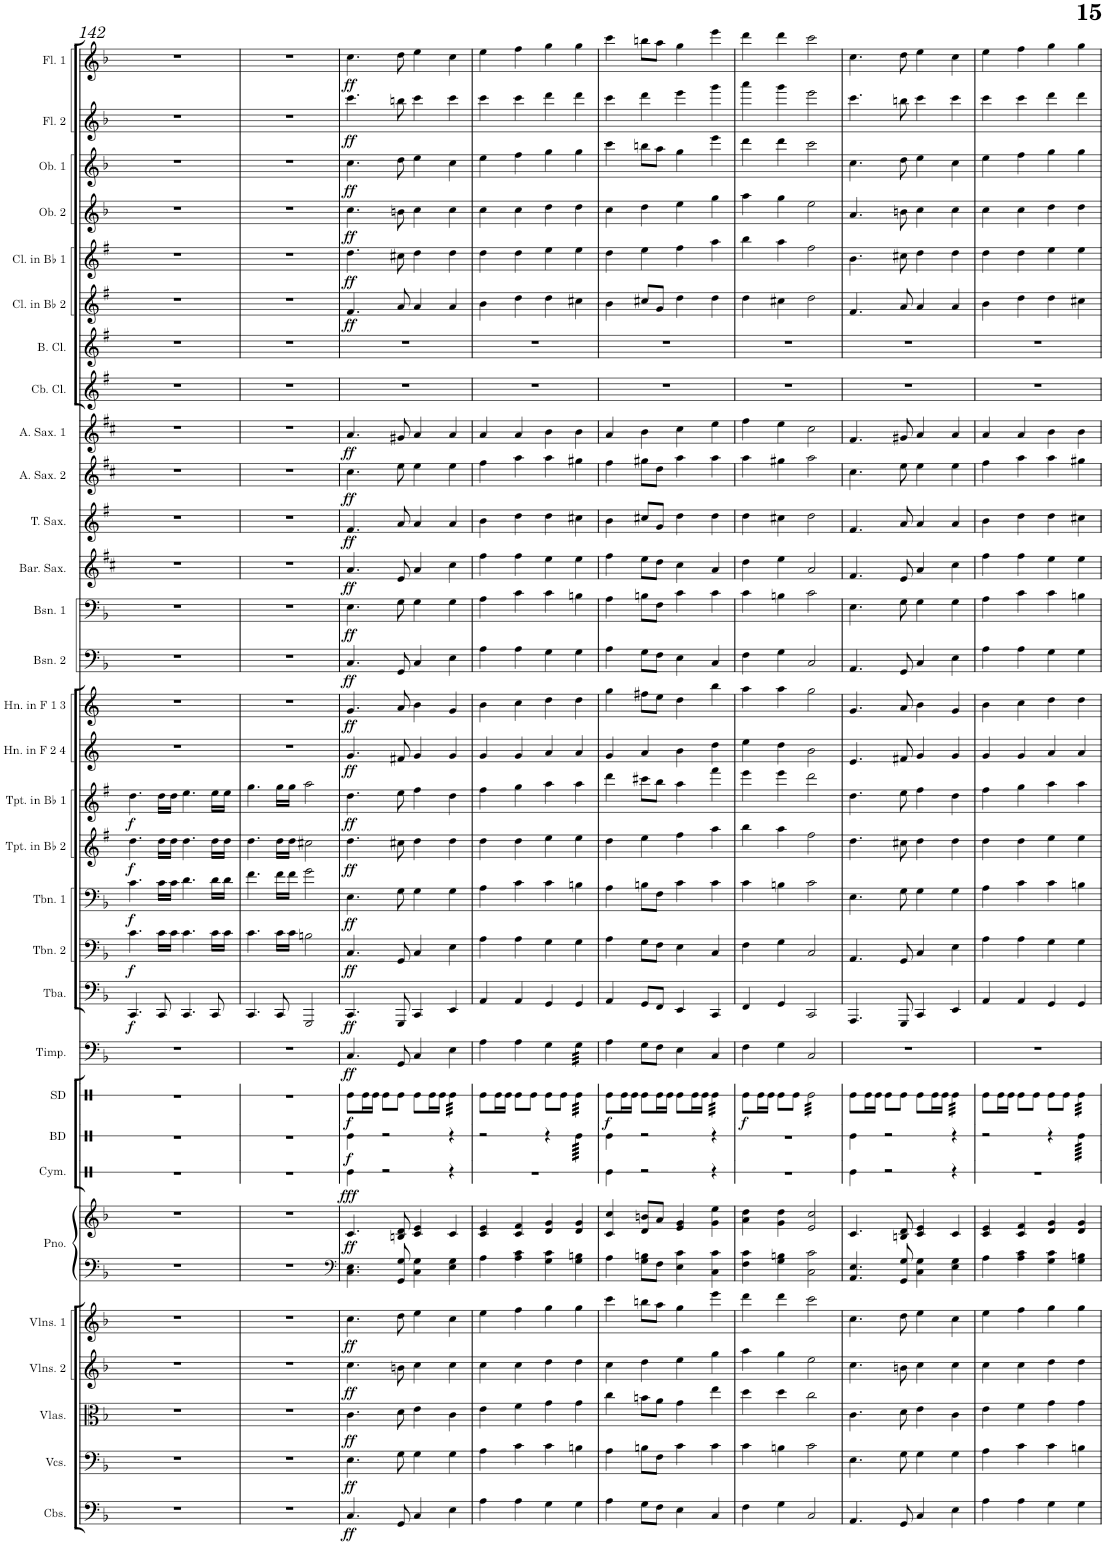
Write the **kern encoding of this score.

**kern	**dynam	**kern	**dynam	**kern	**dynam	**kern	**dynam	**kern	**dynam	**kern	**kern	**dynam	**kern	**dynam	**kern	**dynam	**kern	**dynam	**kern	**dynam	**kern	**dynam	**kern	**dynam	**kern	**dynam	**kern	**dynam	**kern	**dynam	**kern	**dynam	**kern	**dynam	**kern	**dynam	**kern	**dynam	**kern	**dynam	**kern	**dynam	**kern	**dynam	**kern	**dynam	**kern	**kern	**kern	**dynam	**kern	**dynam	**kern	**dynam	**kern	**dynam	**kern	**dynam	**kern	**dynam
*part31	*part31	*part30	*part30	*part29	*part29	*part28	*part28	*part27	*part27	*part26	*part26	*part26	*part25	*part25	*part24	*part24	*part23	*part23	*part22	*part22	*part21	*part21	*part20	*part20	*part19	*part19	*part18	*part18	*part17	*part17	*part16	*part16	*part15	*part15	*part14	*part14	*part13	*part13	*part12	*part12	*part11	*part11	*part10	*part10	*part9	*part9	*part8	*part7	*part6	*part6	*part5	*part5	*part4	*part4	*part3	*part3	*part2	*part2	*part1	*part1
*staff32	*staff32	*staff31	*staff31	*staff30	*staff30	*staff29	*staff29	*staff28	*staff28	*staff27	*staff26	*staff26/27	*staff25	*staff25	*staff24	*staff24	*staff23	*staff23	*staff22	*staff22	*staff21	*staff21	*staff20	*staff20	*staff19	*staff19	*staff18	*staff18	*staff17	*staff17	*staff16	*staff16	*staff15	*staff15	*staff14	*staff14	*staff13	*staff13	*staff12	*staff12	*staff11	*staff11	*staff10	*staff10	*staff9	*staff9	*staff8	*staff7	*staff6	*staff6	*staff5	*staff5	*staff4	*staff4	*staff3	*staff3	*staff2	*staff2	*staff1	*staff1
*I"Contrabasses	*	*I"Violoncellos	*	*I"Violas	*	*I"Violins 2	*	*I"Violins 1	*	*I"Grand Piano	*	*	*I"Cymbals	*	*I"Bass Drum	*	*I"Snare Drum	*	*I"Timpani	*	*I"Tuba	*	*I"Trombone 2	*	*I"Trombone 1	*	*I"Trumpet in Bb 2	*	*I"Trumpet in Bb 1	*	*I"Horn in F 2 &amp; 4	*	*I"Horn in F 1 &amp; 3	*	*I"Bassoon 2	*	*I"Bassoon 1	*	*I"Baritone Saxophone	*	*I"Tenor Saxophone	*	*I"Alto Saxophone 2	*	*I"Alto Saxophone 1	*	*I"Contrabass Clarinet	*I"Bass Clarinet	*I"Clarinet in Bb 2	*	*I"Clarinet in Bb 1	*	*I"Oboe 2	*	*I"Oboe 1	*	*I"Flute 2	*	*I"Flute 1	*
*I'Cbs.	*	*I'Vcs.	*	*I'Vlas.	*	*I'Vlns. 2	*	*I'Vlns. 1	*	*I'Pno.	*	*	*I'Cym.	*	*I'BD	*	*I'SD	*	*I'Timp.	*	*I'Tba.	*	*I'Tbn. 2	*	*I'Tbn. 1	*	*I'Tpt. in Bb 2	*	*I'Tpt. in Bb 1	*	*I'Hn. in F 2 4	*	*I'Hn. in F 1 3	*	*I'Bsn. 2	*	*I'Bsn. 1	*	*I'Bar. Sax.	*	*I'T. Sax.	*	*I'A. Sax. 2	*	*I'A. Sax. 1	*	*I'Cb. Cl.	*I'B. Cl.	*I'Cl. in Bb 2	*	*I'Cl. in Bb 1	*	*I'Ob. 2	*	*I'Ob. 1	*	*I'Fl. 2	*	*I'Fl. 1	*
!!LO:PB:g=z
*clefF4	*	*clefF4	*	*clefC3	*	*clefG2	*	*clefG2	*	*clefF4	*clefG2	*	*clefX	*	*clefX	*	*clefX	*	*clefF4	*	*clefF4	*	*clefF4	*	*clefF4	*	*clefG2	*	*clefG2	*	*clefG2	*	*clefG2	*	*clefF4	*	*clefF4	*	*clefG2	*	*clefG2	*	*clefG2	*	*clefG2	*	*clefG2	*clefG2	*clefG2	*	*clefG2	*	*clefG2	*	*clefG2	*	*clefG2	*	*clefG2	*
*Trd7c12	*	*	*	*	*	*	*	*	*	*	*	*	*	*	*	*	*	*	*	*	*	*	*	*	*	*	*Trd1c2	*	*Trd1c2	*	*Trd4c7	*	*Trd4c7	*	*	*	*	*	*Trd12c21	*	*Trd8c14	*	*Trd5c9	*	*Trd5c9	*	*Trd15c26	*Trd8c14	*Trd1c2	*	*Trd1c2	*	*	*	*	*	*	*	*	*
*k[b-]	*	*k[b-]	*	*k[b-]	*	*k[b-]	*	*k[b-]	*	*k[b-]	*k[b-]	*	*k[]	*	*k[]	*	*k[]	*	*k[b-]	*	*k[b-]	*	*k[b-]	*	*k[b-]	*	*k[f#]	*	*k[f#]	*	*k[]	*	*k[]	*	*k[b-]	*	*k[b-]	*	*k[f#c#]	*	*k[f#]	*	*k[f#c#]	*	*k[f#c#]	*	*k[f#]	*k[f#]	*k[f#]	*	*k[f#]	*	*k[b-]	*	*k[b-]	*	*k[b-]	*	*k[b-]	*
*M4/4	*	*M4/4	*	*M4/4	*	*M4/4	*	*M4/4	*	*M4/4	*M4/4	*	*M4/4	*	*M4/4	*	*M4/4	*	*M4/4	*	*M4/4	*	*M4/4	*	*M4/4	*	*M4/4	*	*M4/4	*	*M4/4	*	*M4/4	*	*M4/4	*	*M4/4	*	*M4/4	*	*M4/4	*	*M4/4	*	*M4/4	*	*M4/4	*M4/4	*M4/4	*	*M4/4	*	*M4/4	*	*M4/4	*	*M4/4	*	*M4/4	*
=142	=142	=142	=142	=142	=142	=142	=142	=142	=142	=142	=142	=142	=142	=142	=142	=142	=142	=142	=142	=142	=142	=142	=142	=142	=142	=142	=142	=142	=142	=142	=142	=142	=142	=142	=142	=142	=142	=142	=142	=142	=142	=142	=142	=142	=142	=142	=142	=142	=142	=142	=142	=142	=142	=142	=142	=142	=142	=142	=142	=142
!	!	!	!	!	!	!	!	!	!	!	!	!	!	!	!	!	!	!	!	!	!	!LO:DY:b	!	!LO:DY:b	!	!LO:DY:b	!	!LO:DY:b	!	!LO:DY:b	!	!	!	!	!	!	!	!	!	!	!	!	!	!	!	!	!	!	!	!	!	!	!	!	!	!	!	!	!	!
1r	.	1r	.	1r	.	1r	.	1r	.	1r	1r	.	1r	.	1r	.	1r	.	1r	.	4.CC/	f	4.c\	f	4.c\	f	4.dd\	f	4.dd\	f	1r	.	1r	.	1r	.	1r	.	1r	.	1r	.	1r	.	1r	.	1r	1r	1r	.	1r	.	1r	.	1r	.	1r	.	1r	.
.	.	.	.	.	.	.	.	.	.	.	.	.	.	.	.	.	.	.	.	.	8CC/	.	16c\LL	.	16c\LL	.	16dd\LL	.	16dd\LL	.	.	.	.	.	.	.	.	.	.	.	.	.	.	.	.	.	.	.	.	.	.	.	.	.	.	.	.	.	.	.
.	.	.	.	.	.	.	.	.	.	.	.	.	.	.	.	.	.	.	.	.	.	.	16c\JJ	.	16c\JJ	.	16dd\JJ	.	16dd\JJ	.	.	.	.	.	.	.	.	.	.	.	.	.	.	.	.	.	.	.	.	.	.	.	.	.	.	.	.	.	.	.
.	.	.	.	.	.	.	.	.	.	.	.	.	.	.	.	.	.	.	.	.	4.CC/	.	4.c\	.	4.d\	.	4.dd\	.	4.ee\	.	.	.	.	.	.	.	.	.	.	.	.	.	.	.	.	.	.	.	.	.	.	.	.	.	.	.	.	.	.	.
.	.	.	.	.	.	.	.	.	.	.	.	.	.	.	.	.	.	.	.	.	8CC/	.	16c\LL	.	16d\LL	.	16dd\LL	.	16ee\LL	.	.	.	.	.	.	.	.	.	.	.	.	.	.	.	.	.	.	.	.	.	.	.	.	.	.	.	.	.	.	.
.	.	.	.	.	.	.	.	.	.	.	.	.	.	.	.	.	.	.	.	.	.	.	16c\JJ	.	16d\JJ	.	16dd\JJ	.	16ee\JJ	.	.	.	.	.	.	.	.	.	.	.	.	.	.	.	.	.	.	.	.	.	.	.	.	.	.	.	.	.	.	.
=143	=143	=143	=143	=143	=143	=143	=143	=143	=143	=143	=143	=143	=143	=143	=143	=143	=143	=143	=143	=143	=143	=143	=143	=143	=143	=143	=143	=143	=143	=143	=143	=143	=143	=143	=143	=143	=143	=143	=143	=143	=143	=143	=143	=143	=143	=143	=143	=143	=143	=143	=143	=143	=143	=143	=143	=143	=143	=143	=143	=143
1r	.	1r	.	1r	.	1r	.	1r	.	1r	1r	.	1r	.	1r	.	1r	.	1r	.	4.CC/	.	4.c\	.	4.f\	.	4.dd\	.	4.gg\	.	1r	.	1r	.	1r	.	1r	.	1r	.	1r	.	1r	.	1r	.	1r	1r	1r	.	1r	.	1r	.	1r	.	1r	.	1r	.
.	.	.	.	.	.	.	.	.	.	.	.	.	.	.	.	.	.	.	.	.	8CC/	.	16c\LL	.	16f\LL	.	16dd\LL	.	16gg\LL	.	.	.	.	.	.	.	.	.	.	.	.	.	.	.	.	.	.	.	.	.	.	.	.	.	.	.	.	.	.	.
.	.	.	.	.	.	.	.	.	.	.	.	.	.	.	.	.	.	.	.	.	.	.	16c\JJ	.	16f\JJ	.	16dd\JJ	.	16gg\JJ	.	.	.	.	.	.	.	.	.	.	.	.	.	.	.	.	.	.	.	.	.	.	.	.	.	.	.	.	.	.	.
.	.	.	.	.	.	.	.	.	.	.	.	.	.	.	.	.	.	.	.	.	2GGG/	.	2Bn\	.	2g\	.	2cc#X\	.	2aa\	.	.	.	.	.	.	.	.	.	.	.	.	.	.	.	.	.	.	.	.	.	.	.	.	.	.	.	.	.	.	.
=144	=144	=144	=144	=144	=144	=144	=144	=144	=144	=144	=144	=144	=144	=144	=144	=144	=144	=144	=144	=144	=144	=144	=144	=144	=144	=144	=144	=144	=144	=144	=144	=144	=144	=144	=144	=144	=144	=144	=144	=144	=144	=144	=144	=144	=144	=144	=144	=144	=144	=144	=144	=144	=144	=144	=144	=144	=144	=144	=144	=144
*	*	*	*	*	*	*	*	*	*	*clefF4	*	*	*	*	*	*	*	*	*	*	*	*	*	*	*	*	*	*	*	*	*	*	*	*	*	*	*	*	*	*	*	*	*	*	*	*	*	*	*	*	*	*	*	*	*	*	*	*	*	*
!	!LO:DY:b	!	!LO:DY:b	!	!LO:DY:b	!	!LO:DY:b	!	!LO:DY:b	!	!	!LO:DY:b	!	!LO:DY:b	!	!LO:DY:b	!	!LO:DY:b	!	!LO:DY:b	!	!LO:DY:b	!	!LO:DY:b	!	!LO:DY:b	!	!LO:DY:b	!	!LO:DY:b	!	!LO:DY:b	!	!LO:DY:b	!	!LO:DY:b	!	!LO:DY:b	!	!LO:DY:b	!	!LO:DY:b	!	!LO:DY:b	!	!LO:DY:b	!	!	!	!LO:DY:b	!	!LO:DY:b	!	!LO:DY:b	!	!LO:DY:b	!	!LO:DY:b	!	!LO:DY:b
4.C/	ff	4.E\	ff	4.c\	ff	4.cc\	ff	4.cc\	ff	4.C\ 4.E\	4.c/	ff	4Re\	fff	4Re\	f	8Re\L	f	4.C/	ff	4.CC/	ff	4.C/	ff	4.E\	ff	4.dd\	ff	4.dd\	ff	4.g/	ff	4.g/	ff	4.C/	ff	4.E\	ff	4.a/	ff	4.f#/	ff	4.cc#\	ff	4.a/	ff	1r	1r	4.f#/	ff	4.dd\	ff	4.cc\	ff	4.cc\	ff	4.ccc\	ff	4.cc\	ff
.	.	.	.	.	.	.	.	.	.	.	.	.	.	.	.	.	16Re\L	.	.	.	.	.	.	.	.	.	.	.	.	.	.	.	.	.	.	.	.	.	.	.	.	.	.	.	.	.	.	.	.	.	.	.	.	.	.	.	.	.	.	.
.	.	.	.	.	.	.	.	.	.	.	.	.	.	.	.	.	16Re\JJ	.	.	.	.	.	.	.	.	.	.	.	.	.	.	.	.	.	.	.	.	.	.	.	.	.	.	.	.	.	.	.	.	.	.	.	.	.	.	.	.	.	.	.
.	.	.	.	.	.	.	.	.	.	.	.	.	2r	.	2r	.	8Re\L	.	.	.	.	.	.	.	.	.	.	.	.	.	.	.	.	.	.	.	.	.	.	.	.	.	.	.	.	.	.	.	.	.	.	.	.	.	.	.	.	.	.	.
8GG/	.	8G\	.	8d\	.	8bn\	.	8dd\	.	8GG/ 8G/	8Bn/ 8d/	.	.	.	.	.	8Re\J	.	8GG/	.	8GGG/	.	8GG/	.	8G\	.	8cc#X\	.	8ee\	.	8f#X/	.	8a/	.	8GG/	.	8G\	.	8e/	.	8a/	.	8ee\	.	8g#X/	.	.	.	8a/	.	8cc#X\	.	8bn\	.	8dd\	.	8bbn\	.	8dd\	.
4C/	.	4G\	.	4e\	.	4cc\	.	4ee\	.	4C\ 4G\	4c/ 4e/	.	.	.	.	.	8Re\L	.	4C/	.	4CC/	.	4C/	.	4G\	.	4dd\	.	4ff#\	.	4g/	.	4b\	.	4C/	.	4G\	.	4a/	.	4a/	.	4ee\	.	4a/	.	.	.	4a/	.	4dd\	.	4cc\	.	4ee\	.	4ccc\	.	4ee\	.
.	.	.	.	.	.	.	.	.	.	.	.	.	.	.	.	.	16Re\L	.	.	.	.	.	.	.	.	.	.	.	.	.	.	.	.	.	.	.	.	.	.	.	.	.	.	.	.	.	.	.	.	.	.	.	.	.	.	.	.	.	.	.
.	.	.	.	.	.	.	.	.	.	.	.	.	.	.	.	.	16Re\JJ	.	.	.	.	.	.	.	.	.	.	.	.	.	.	.	.	.	.	.	.	.	.	.	.	.	.	.	.	.	.	.	.	.	.	.	.	.	.	.	.	.	.	.
*	*	*	*	*	*	*	*	*	*	*	*	*	*	*	*	*	*tremolo	*	*	*	*	*	*	*	*	*	*	*	*	*	*	*	*	*	*	*	*	*	*	*	*	*	*	*	*	*	*	*	*	*	*	*	*	*	*	*	*	*	*	*
4E\	.	4G\	.	4c\	.	4cc\	.	4cc\	.	4E\ 4G\	4c/	.	4r	.	4r	.	32Re\LLL	.	4E\	.	4EE/	.	4E\	.	4G\	.	4dd\	.	4dd\	.	4g/	.	4g/	.	4E\	.	4G\	.	4cc#\	.	4a/	.	4ee\	.	4a/	.	.	.	4a/	.	4dd\	.	4cc\	.	4cc\	.	4ccc\	.	4cc\	.
.	.	.	.	.	.	.	.	.	.	.	.	.	.	.	.	.	32Re\	.	.	.	.	.	.	.	.	.	.	.	.	.	.	.	.	.	.	.	.	.	.	.	.	.	.	.	.	.	.	.	.	.	.	.	.	.	.	.	.	.	.	.
.	.	.	.	.	.	.	.	.	.	.	.	.	.	.	.	.	32Re\	.	.	.	.	.	.	.	.	.	.	.	.	.	.	.	.	.	.	.	.	.	.	.	.	.	.	.	.	.	.	.	.	.	.	.	.	.	.	.	.	.	.	.
.	.	.	.	.	.	.	.	.	.	.	.	.	.	.	.	.	32Re\	.	.	.	.	.	.	.	.	.	.	.	.	.	.	.	.	.	.	.	.	.	.	.	.	.	.	.	.	.	.	.	.	.	.	.	.	.	.	.	.	.	.	.
.	.	.	.	.	.	.	.	.	.	.	.	.	.	.	.	.	32Re\	.	.	.	.	.	.	.	.	.	.	.	.	.	.	.	.	.	.	.	.	.	.	.	.	.	.	.	.	.	.	.	.	.	.	.	.	.	.	.	.	.	.	.
.	.	.	.	.	.	.	.	.	.	.	.	.	.	.	.	.	32Re\	.	.	.	.	.	.	.	.	.	.	.	.	.	.	.	.	.	.	.	.	.	.	.	.	.	.	.	.	.	.	.	.	.	.	.	.	.	.	.	.	.	.	.
.	.	.	.	.	.	.	.	.	.	.	.	.	.	.	.	.	32Re\	.	.	.	.	.	.	.	.	.	.	.	.	.	.	.	.	.	.	.	.	.	.	.	.	.	.	.	.	.	.	.	.	.	.	.	.	.	.	.	.	.	.	.
.	.	.	.	.	.	.	.	.	.	.	.	.	.	.	.	.	32Re\JJJ	.	.	.	.	.	.	.	.	.	.	.	.	.	.	.	.	.	.	.	.	.	.	.	.	.	.	.	.	.	.	.	.	.	.	.	.	.	.	.	.	.	.	.
*	*	*	*	*	*	*	*	*	*	*	*	*	*	*	*	*	*Xtremolo	*	*	*	*	*	*	*	*	*	*	*	*	*	*	*	*	*	*	*	*	*	*	*	*	*	*	*	*	*	*	*	*	*	*	*	*	*	*	*	*	*	*	*
=145	=145	=145	=145	=145	=145	=145	=145	=145	=145	=145	=145	=145	=145	=145	=145	=145	=145	=145	=145	=145	=145	=145	=145	=145	=145	=145	=145	=145	=145	=145	=145	=145	=145	=145	=145	=145	=145	=145	=145	=145	=145	=145	=145	=145	=145	=145	=145	=145	=145	=145	=145	=145	=145	=145	=145	=145	=145	=145	=145	=145
4A\	.	4A\	.	4e\	.	4cc\	.	4ee\	.	4A\	4c/ 4e/	.	1r	.	2r	.	8Re\L	.	4A\	.	4AA/	.	4A\	.	4A\	.	4dd\	.	4ff#\	.	4g/	.	4b\	.	4A\	.	4A\	.	4ff#\	.	4b\	.	4ff#\	.	4a/	.	1r	1r	4b\	.	4dd\	.	4cc\	.	4ee\	.	4ccc\	.	4ee\	.
.	.	.	.	.	.	.	.	.	.	.	.	.	.	.	.	.	16Re\L	.	.	.	.	.	.	.	.	.	.	.	.	.	.	.	.	.	.	.	.	.	.	.	.	.	.	.	.	.	.	.	.	.	.	.	.	.	.	.	.	.	.	.
.	.	.	.	.	.	.	.	.	.	.	.	.	.	.	.	.	16Re\JJ	.	.	.	.	.	.	.	.	.	.	.	.	.	.	.	.	.	.	.	.	.	.	.	.	.	.	.	.	.	.	.	.	.	.	.	.	.	.	.	.	.	.	.
4A\	.	4c\	.	4f\	.	4cc\	.	4ff\	.	4A\ 4c\	4c/ 4f/	.	.	.	.	.	8Re\L	.	4A\	.	4AA/	.	4A\	.	4c\	.	4dd\	.	4gg\	.	4g/	.	4cc\	.	4A\	.	4c\	.	4ff#\	.	4dd\	.	4aa\	.	4a/	.	.	.	4dd\	.	4dd\	.	4cc\	.	4ff\	.	4ccc\	.	4ff\	.
.	.	.	.	.	.	.	.	.	.	.	.	.	.	.	.	.	8Re\J	.	.	.	.	.	.	.	.	.	.	.	.	.	.	.	.	.	.	.	.	.	.	.	.	.	.	.	.	.	.	.	.	.	.	.	.	.	.	.	.	.	.	.
4G\	.	4c\	.	4g\	.	4dd\	.	4gg\	.	4G\ 4c\	4d/ 4g/	.	.	.	4r	.	8Re\L	.	4G\	.	4GG/	.	4G\	.	4c\	.	4ee\	.	4aa\	.	4a/	.	4dd\	.	4G\	.	4c\	.	4ee\	.	4dd\	.	4aa\	.	4b\	.	.	.	4dd\	.	4ee\	.	4dd\	.	4gg\	.	4ddd\	.	4gg\	.
.	.	.	.	.	.	.	.	.	.	.	.	.	.	.	.	.	8Re\J	.	.	.	.	.	.	.	.	.	.	.	.	.	.	.	.	.	.	.	.	.	.	.	.	.	.	.	.	.	.	.	.	.	.	.	.	.	.	.	.	.	.	.
*	*	*	*	*	*	*	*	*	*	*	*	*	*	*	*tremolo	*	*	*	*	*	*	*	*	*	*	*	*	*	*	*	*	*	*	*	*	*	*	*	*	*	*	*	*	*	*	*	*	*	*	*	*	*	*	*	*	*	*	*	*	*
*	*	*	*	*	*	*	*	*	*	*	*	*	*	*	*	*	*tremolo	*	*	*	*	*	*	*	*	*	*	*	*	*	*	*	*	*	*	*	*	*	*	*	*	*	*	*	*	*	*	*	*	*	*	*	*	*	*	*	*	*	*	*
*	*	*	*	*	*	*	*	*	*	*	*	*	*	*	*	*	*	*	*tremolo	*	*	*	*	*	*	*	*	*	*	*	*	*	*	*	*	*	*	*	*	*	*	*	*	*	*	*	*	*	*	*	*	*	*	*	*	*	*	*	*	*
4G\	.	4Bn\	.	4g\	.	4dd\	.	4gg\	.	4G\ 4Bn\	4d/ 4g/	.	.	.	64Re\LLLL	.	32Re\LLL	.	32G\LLL	.	4GG/	.	4G\	.	4Bn\	.	4ee\	.	4aa\	.	4a/	.	4dd\	.	4G\	.	4Bn\	.	4ee\	.	4cc#X\	.	4gg#X\	.	4b\	.	.	.	4cc#X\	.	4ee\	.	4dd\	.	4gg\	.	4ddd\	.	4gg\	.
.	.	.	.	.	.	.	.	.	.	.	.	.	.	.	64Re\	.	.	.	.	.	.	.	.	.	.	.	.	.	.	.	.	.	.	.	.	.	.	.	.	.	.	.	.	.	.	.	.	.	.	.	.	.	.	.	.	.	.	.	.	.
.	.	.	.	.	.	.	.	.	.	.	.	.	.	.	64Re\	.	32Re\	.	32G\	.	.	.	.	.	.	.	.	.	.	.	.	.	.	.	.	.	.	.	.	.	.	.	.	.	.	.	.	.	.	.	.	.	.	.	.	.	.	.	.	.
.	.	.	.	.	.	.	.	.	.	.	.	.	.	.	64Re\	.	.	.	.	.	.	.	.	.	.	.	.	.	.	.	.	.	.	.	.	.	.	.	.	.	.	.	.	.	.	.	.	.	.	.	.	.	.	.	.	.	.	.	.	.
.	.	.	.	.	.	.	.	.	.	.	.	.	.	.	64Re\	.	32Re\	.	32G\	.	.	.	.	.	.	.	.	.	.	.	.	.	.	.	.	.	.	.	.	.	.	.	.	.	.	.	.	.	.	.	.	.	.	.	.	.	.	.	.	.
.	.	.	.	.	.	.	.	.	.	.	.	.	.	.	64Re\	.	.	.	.	.	.	.	.	.	.	.	.	.	.	.	.	.	.	.	.	.	.	.	.	.	.	.	.	.	.	.	.	.	.	.	.	.	.	.	.	.	.	.	.	.
.	.	.	.	.	.	.	.	.	.	.	.	.	.	.	64Re\	.	32Re\	.	32G\	.	.	.	.	.	.	.	.	.	.	.	.	.	.	.	.	.	.	.	.	.	.	.	.	.	.	.	.	.	.	.	.	.	.	.	.	.	.	.	.	.
.	.	.	.	.	.	.	.	.	.	.	.	.	.	.	64Re\	.	.	.	.	.	.	.	.	.	.	.	.	.	.	.	.	.	.	.	.	.	.	.	.	.	.	.	.	.	.	.	.	.	.	.	.	.	.	.	.	.	.	.	.	.
.	.	.	.	.	.	.	.	.	.	.	.	.	.	.	64Re\	.	32Re\	.	32G\	.	.	.	.	.	.	.	.	.	.	.	.	.	.	.	.	.	.	.	.	.	.	.	.	.	.	.	.	.	.	.	.	.	.	.	.	.	.	.	.	.
.	.	.	.	.	.	.	.	.	.	.	.	.	.	.	64Re\	.	.	.	.	.	.	.	.	.	.	.	.	.	.	.	.	.	.	.	.	.	.	.	.	.	.	.	.	.	.	.	.	.	.	.	.	.	.	.	.	.	.	.	.	.
.	.	.	.	.	.	.	.	.	.	.	.	.	.	.	64Re\	.	32Re\	.	32G\	.	.	.	.	.	.	.	.	.	.	.	.	.	.	.	.	.	.	.	.	.	.	.	.	.	.	.	.	.	.	.	.	.	.	.	.	.	.	.	.	.
.	.	.	.	.	.	.	.	.	.	.	.	.	.	.	64Re\	.	.	.	.	.	.	.	.	.	.	.	.	.	.	.	.	.	.	.	.	.	.	.	.	.	.	.	.	.	.	.	.	.	.	.	.	.	.	.	.	.	.	.	.	.
.	.	.	.	.	.	.	.	.	.	.	.	.	.	.	64Re\	.	32Re\	.	32G\	.	.	.	.	.	.	.	.	.	.	.	.	.	.	.	.	.	.	.	.	.	.	.	.	.	.	.	.	.	.	.	.	.	.	.	.	.	.	.	.	.
.	.	.	.	.	.	.	.	.	.	.	.	.	.	.	64Re\	.	.	.	.	.	.	.	.	.	.	.	.	.	.	.	.	.	.	.	.	.	.	.	.	.	.	.	.	.	.	.	.	.	.	.	.	.	.	.	.	.	.	.	.	.
.	.	.	.	.	.	.	.	.	.	.	.	.	.	.	64Re\	.	32Re\JJJ	.	32G\JJJ	.	.	.	.	.	.	.	.	.	.	.	.	.	.	.	.	.	.	.	.	.	.	.	.	.	.	.	.	.	.	.	.	.	.	.	.	.	.	.	.	.
*	*	*	*	*	*	*	*	*	*	*	*	*	*	*	*	*	*	*	*Xtremolo	*	*	*	*	*	*	*	*	*	*	*	*	*	*	*	*	*	*	*	*	*	*	*	*	*	*	*	*	*	*	*	*	*	*	*	*	*	*	*	*	*
*	*	*	*	*	*	*	*	*	*	*	*	*	*	*	*	*	*Xtremolo	*	*	*	*	*	*	*	*	*	*	*	*	*	*	*	*	*	*	*	*	*	*	*	*	*	*	*	*	*	*	*	*	*	*	*	*	*	*	*	*	*	*	*
.	.	.	.	.	.	.	.	.	.	.	.	.	.	.	64Re\JJJJ	.	.	.	.	.	.	.	.	.	.	.	.	.	.	.	.	.	.	.	.	.	.	.	.	.	.	.	.	.	.	.	.	.	.	.	.	.	.	.	.	.	.	.	.	.
*	*	*	*	*	*	*	*	*	*	*	*	*	*	*	*Xtremolo	*	*	*	*	*	*	*	*	*	*	*	*	*	*	*	*	*	*	*	*	*	*	*	*	*	*	*	*	*	*	*	*	*	*	*	*	*	*	*	*	*	*	*	*	*
=146	=146	=146	=146	=146	=146	=146	=146	=146	=146	=146	=146	=146	=146	=146	=146	=146	=146	=146	=146	=146	=146	=146	=146	=146	=146	=146	=146	=146	=146	=146	=146	=146	=146	=146	=146	=146	=146	=146	=146	=146	=146	=146	=146	=146	=146	=146	=146	=146	=146	=146	=146	=146	=146	=146	=146	=146	=146	=146	=146	=146
!	!	!	!	!	!	!	!	!	!	!	!	!	!	!	!	!	!	!LO:DY:b	!	!	!	!	!	!	!	!	!	!	!	!	!	!	!	!	!	!	!	!	!	!	!	!	!	!	!	!	!	!	!	!	!	!	!	!	!	!	!	!	!	!
4A\	.	4A\	.	4cc\	.	4cc\	.	4ccc\	.	4A\	4c/ 4cc/	.	4Re\	.	4Re\	.	8Re\L	f	4A\	.	4AA/	.	4A\	.	4A\	.	4dd\	.	4ddd\	.	4g/	.	4gg\	.	4A\	.	4A\	.	4ff#\	.	4b\	.	4ff#\	.	4a/	.	1r	1r	4b\	.	4dd\	.	4cc\	.	4ccc\	.	4ccc\	.	4ccc\	.
.	.	.	.	.	.	.	.	.	.	.	.	.	.	.	.	.	16Re\L	.	.	.	.	.	.	.	.	.	.	.	.	.	.	.	.	.	.	.	.	.	.	.	.	.	.	.	.	.	.	.	.	.	.	.	.	.	.	.	.	.	.	.
.	.	.	.	.	.	.	.	.	.	.	.	.	.	.	.	.	16Re\JJ	.	.	.	.	.	.	.	.	.	.	.	.	.	.	.	.	.	.	.	.	.	.	.	.	.	.	.	.	.	.	.	.	.	.	.	.	.	.	.	.	.	.	.
8G\L	.	8Bn\L	.	8bn\L	.	4dd\	.	8bbn\L	.	8G\ 8Bn\L	8d/ 8bn/L	.	2r	.	2r	.	8Re\L	.	8G\L	.	8GG/L	.	8G\L	.	8Bn\L	.	4ee\	.	8ccc#X\L	.	4a/	.	8ff#X\L	.	8G\L	.	8Bn\L	.	8ee\L	.	8cc#X/L	.	8gg#X\L	.	4b\	.	.	.	8cc#X/L	.	4ee\	.	4dd\	.	8bbn\L	.	4ddd\	.	8bbn\L	.
8F\J	.	8F\J	.	8a\J	.	.	.	8aa\J	.	8F\J	8a/J	.	.	.	.	.	16Re\L	.	8F\J	.	8FF/J	.	8F\J	.	8F\J	.	.	.	8bb\J	.	.	.	8ee\J	.	8F\J	.	8F\J	.	8dd\J	.	8g/J	.	8dd\J	.	.	.	.	.	8g/J	.	.	.	.	.	8aa\J	.	.	.	8aa\J	.
.	.	.	.	.	.	.	.	.	.	.	.	.	.	.	.	.	16Re\JJ	.	.	.	.	.	.	.	.	.	.	.	.	.	.	.	.	.	.	.	.	.	.	.	.	.	.	.	.	.	.	.	.	.	.	.	.	.	.	.	.	.	.	.
4E\	.	4c\	.	4g\	.	4ee\	.	4gg\	.	4E\ 4c\	4e/ 4g/	.	.	.	.	.	8Re\L	.	4E\	.	4EE/	.	4E\	.	4c\	.	4ff#\	.	4aa\	.	4b\	.	4dd\	.	4E\	.	4c\	.	4cc#\	.	4dd\	.	4aa\	.	4cc#\	.	.	.	4dd\	.	4ff#\	.	4ee\	.	4gg\	.	4eee\	.	4gg\	.
.	.	.	.	.	.	.	.	.	.	.	.	.	.	.	.	.	16Re\L	.	.	.	.	.	.	.	.	.	.	.	.	.	.	.	.	.	.	.	.	.	.	.	.	.	.	.	.	.	.	.	.	.	.	.	.	.	.	.	.	.	.	.
.	.	.	.	.	.	.	.	.	.	.	.	.	.	.	.	.	16Re\JJ	.	.	.	.	.	.	.	.	.	.	.	.	.	.	.	.	.	.	.	.	.	.	.	.	.	.	.	.	.	.	.	.	.	.	.	.	.	.	.	.	.	.	.
*	*	*	*	*	*	*	*	*	*	*	*	*	*	*	*	*	*tremolo	*	*	*	*	*	*	*	*	*	*	*	*	*	*	*	*	*	*	*	*	*	*	*	*	*	*	*	*	*	*	*	*	*	*	*	*	*	*	*	*	*	*	*
4C/	.	4c\	.	4ee\	.	4gg\	.	4eee\	.	4C\ 4c\	4g\ 4ee\	.	4r	.	4r	.	32Re\LLL	.	4C/	.	4CC/	.	4C/	.	4c\	.	4aa\	.	4fff#\	.	4dd\	.	4bb\	.	4C/	.	4c\	.	4a/	.	4dd\	.	4aa\	.	4ee\	.	.	.	4dd\	.	4aa\	.	4gg\	.	4eee\	.	4ggg\	.	4eee\	.
.	.	.	.	.	.	.	.	.	.	.	.	.	.	.	.	.	32Re\	.	.	.	.	.	.	.	.	.	.	.	.	.	.	.	.	.	.	.	.	.	.	.	.	.	.	.	.	.	.	.	.	.	.	.	.	.	.	.	.	.	.	.
.	.	.	.	.	.	.	.	.	.	.	.	.	.	.	.	.	32Re\	.	.	.	.	.	.	.	.	.	.	.	.	.	.	.	.	.	.	.	.	.	.	.	.	.	.	.	.	.	.	.	.	.	.	.	.	.	.	.	.	.	.	.
.	.	.	.	.	.	.	.	.	.	.	.	.	.	.	.	.	32Re\	.	.	.	.	.	.	.	.	.	.	.	.	.	.	.	.	.	.	.	.	.	.	.	.	.	.	.	.	.	.	.	.	.	.	.	.	.	.	.	.	.	.	.
.	.	.	.	.	.	.	.	.	.	.	.	.	.	.	.	.	32Re\	.	.	.	.	.	.	.	.	.	.	.	.	.	.	.	.	.	.	.	.	.	.	.	.	.	.	.	.	.	.	.	.	.	.	.	.	.	.	.	.	.	.	.
.	.	.	.	.	.	.	.	.	.	.	.	.	.	.	.	.	32Re\	.	.	.	.	.	.	.	.	.	.	.	.	.	.	.	.	.	.	.	.	.	.	.	.	.	.	.	.	.	.	.	.	.	.	.	.	.	.	.	.	.	.	.
.	.	.	.	.	.	.	.	.	.	.	.	.	.	.	.	.	32Re\	.	.	.	.	.	.	.	.	.	.	.	.	.	.	.	.	.	.	.	.	.	.	.	.	.	.	.	.	.	.	.	.	.	.	.	.	.	.	.	.	.	.	.
.	.	.	.	.	.	.	.	.	.	.	.	.	.	.	.	.	32Re\JJJ	.	.	.	.	.	.	.	.	.	.	.	.	.	.	.	.	.	.	.	.	.	.	.	.	.	.	.	.	.	.	.	.	.	.	.	.	.	.	.	.	.	.	.
*	*	*	*	*	*	*	*	*	*	*	*	*	*	*	*	*	*Xtremolo	*	*	*	*	*	*	*	*	*	*	*	*	*	*	*	*	*	*	*	*	*	*	*	*	*	*	*	*	*	*	*	*	*	*	*	*	*	*	*	*	*	*	*
=147	=147	=147	=147	=147	=147	=147	=147	=147	=147	=147	=147	=147	=147	=147	=147	=147	=147	=147	=147	=147	=147	=147	=147	=147	=147	=147	=147	=147	=147	=147	=147	=147	=147	=147	=147	=147	=147	=147	=147	=147	=147	=147	=147	=147	=147	=147	=147	=147	=147	=147	=147	=147	=147	=147	=147	=147	=147	=147	=147	=147
!	!	!	!	!	!	!	!	!	!	!	!	!	!	!	!	!	!	!LO:DY:b	!	!	!	!	!	!	!	!	!	!	!	!	!	!	!	!	!	!	!	!	!	!	!	!	!	!	!	!	!	!	!	!	!	!	!	!	!	!	!	!	!	!
4F\	.	4c\	.	4dd\	.	4aa\	.	4ddd\	.	4F\ 4c\	4a\ 4dd\	.	1r	.	1r	.	8Re\L	f	4F\	.	4FF/	.	4F\	.	4c\	.	4bb\	.	4eee\	.	4ee\	.	4aa\	.	4F\	.	4c\	.	4dd\	.	4dd\	.	4aa\	.	4ff#\	.	1r	1r	4dd\	.	4bb\	.	4aa\	.	4ddd\	.	4aaa\	.	4ddd\	.
.	.	.	.	.	.	.	.	.	.	.	.	.	.	.	.	.	16Re\L	.	.	.	.	.	.	.	.	.	.	.	.	.	.	.	.	.	.	.	.	.	.	.	.	.	.	.	.	.	.	.	.	.	.	.	.	.	.	.	.	.	.	.
.	.	.	.	.	.	.	.	.	.	.	.	.	.	.	.	.	16Re\JJ	.	.	.	.	.	.	.	.	.	.	.	.	.	.	.	.	.	.	.	.	.	.	.	.	.	.	.	.	.	.	.	.	.	.	.	.	.	.	.	.	.	.	.
4G\	.	4Bn\	.	4dd\	.	4gg\	.	4ddd\	.	4G\ 4Bn\	4g\ 4dd\	.	.	.	.	.	8Re\L	.	4G\	.	4GG/	.	4G\	.	4Bn\	.	4aa\	.	4eee\	.	4dd\	.	4aa\	.	4G\	.	4Bn\	.	4ee\	.	4cc#X\	.	4gg#X\	.	4ee\	.	.	.	4cc#X\	.	4aa\	.	4gg\	.	4ddd\	.	4ggg\	.	4ddd\	.
.	.	.	.	.	.	.	.	.	.	.	.	.	.	.	.	.	8Re\J	.	.	.	.	.	.	.	.	.	.	.	.	.	.	.	.	.	.	.	.	.	.	.	.	.	.	.	.	.	.	.	.	.	.	.	.	.	.	.	.	.	.	.
*	*	*	*	*	*	*	*	*	*	*	*	*	*	*	*	*	*tremolo	*	*	*	*	*	*	*	*	*	*	*	*	*	*	*	*	*	*	*	*	*	*	*	*	*	*	*	*	*	*	*	*	*	*	*	*	*	*	*	*	*	*	*
2C/	.	2c\	.	2cc\	.	2ee\	.	2ccc\	.	2C\ 2c\	2e/ 2cc/	.	.	.	.	.	32Re\LLL	.	2C/	.	2CC/	.	2C/	.	2c\	.	2ff#\	.	2ddd\	.	2b\	.	2gg\	.	2C/	.	2c\	.	2a/	.	2dd\	.	2aa\	.	2cc#\	.	.	.	2dd\	.	2ff#\	.	2ee\	.	2ccc\	.	2eee\	.	2ccc\	.
.	.	.	.	.	.	.	.	.	.	.	.	.	.	.	.	.	32Re\	.	.	.	.	.	.	.	.	.	.	.	.	.	.	.	.	.	.	.	.	.	.	.	.	.	.	.	.	.	.	.	.	.	.	.	.	.	.	.	.	.	.	.
.	.	.	.	.	.	.	.	.	.	.	.	.	.	.	.	.	32Re\	.	.	.	.	.	.	.	.	.	.	.	.	.	.	.	.	.	.	.	.	.	.	.	.	.	.	.	.	.	.	.	.	.	.	.	.	.	.	.	.	.	.	.
.	.	.	.	.	.	.	.	.	.	.	.	.	.	.	.	.	32Re\	.	.	.	.	.	.	.	.	.	.	.	.	.	.	.	.	.	.	.	.	.	.	.	.	.	.	.	.	.	.	.	.	.	.	.	.	.	.	.	.	.	.	.
.	.	.	.	.	.	.	.	.	.	.	.	.	.	.	.	.	32Re\	.	.	.	.	.	.	.	.	.	.	.	.	.	.	.	.	.	.	.	.	.	.	.	.	.	.	.	.	.	.	.	.	.	.	.	.	.	.	.	.	.	.	.
.	.	.	.	.	.	.	.	.	.	.	.	.	.	.	.	.	32Re\	.	.	.	.	.	.	.	.	.	.	.	.	.	.	.	.	.	.	.	.	.	.	.	.	.	.	.	.	.	.	.	.	.	.	.	.	.	.	.	.	.	.	.
.	.	.	.	.	.	.	.	.	.	.	.	.	.	.	.	.	32Re\	.	.	.	.	.	.	.	.	.	.	.	.	.	.	.	.	.	.	.	.	.	.	.	.	.	.	.	.	.	.	.	.	.	.	.	.	.	.	.	.	.	.	.
.	.	.	.	.	.	.	.	.	.	.	.	.	.	.	.	.	32Re\	.	.	.	.	.	.	.	.	.	.	.	.	.	.	.	.	.	.	.	.	.	.	.	.	.	.	.	.	.	.	.	.	.	.	.	.	.	.	.	.	.	.	.
.	.	.	.	.	.	.	.	.	.	.	.	.	.	.	.	.	32Re\	.	.	.	.	.	.	.	.	.	.	.	.	.	.	.	.	.	.	.	.	.	.	.	.	.	.	.	.	.	.	.	.	.	.	.	.	.	.	.	.	.	.	.
.	.	.	.	.	.	.	.	.	.	.	.	.	.	.	.	.	32Re\	.	.	.	.	.	.	.	.	.	.	.	.	.	.	.	.	.	.	.	.	.	.	.	.	.	.	.	.	.	.	.	.	.	.	.	.	.	.	.	.	.	.	.
.	.	.	.	.	.	.	.	.	.	.	.	.	.	.	.	.	32Re\	.	.	.	.	.	.	.	.	.	.	.	.	.	.	.	.	.	.	.	.	.	.	.	.	.	.	.	.	.	.	.	.	.	.	.	.	.	.	.	.	.	.	.
.	.	.	.	.	.	.	.	.	.	.	.	.	.	.	.	.	32Re\	.	.	.	.	.	.	.	.	.	.	.	.	.	.	.	.	.	.	.	.	.	.	.	.	.	.	.	.	.	.	.	.	.	.	.	.	.	.	.	.	.	.	.
.	.	.	.	.	.	.	.	.	.	.	.	.	.	.	.	.	32Re\	.	.	.	.	.	.	.	.	.	.	.	.	.	.	.	.	.	.	.	.	.	.	.	.	.	.	.	.	.	.	.	.	.	.	.	.	.	.	.	.	.	.	.
.	.	.	.	.	.	.	.	.	.	.	.	.	.	.	.	.	32Re\	.	.	.	.	.	.	.	.	.	.	.	.	.	.	.	.	.	.	.	.	.	.	.	.	.	.	.	.	.	.	.	.	.	.	.	.	.	.	.	.	.	.	.
.	.	.	.	.	.	.	.	.	.	.	.	.	.	.	.	.	32Re\	.	.	.	.	.	.	.	.	.	.	.	.	.	.	.	.	.	.	.	.	.	.	.	.	.	.	.	.	.	.	.	.	.	.	.	.	.	.	.	.	.	.	.
.	.	.	.	.	.	.	.	.	.	.	.	.	.	.	.	.	32Re\JJJ	.	.	.	.	.	.	.	.	.	.	.	.	.	.	.	.	.	.	.	.	.	.	.	.	.	.	.	.	.	.	.	.	.	.	.	.	.	.	.	.	.	.	.
*	*	*	*	*	*	*	*	*	*	*	*	*	*	*	*	*	*Xtremolo	*	*	*	*	*	*	*	*	*	*	*	*	*	*	*	*	*	*	*	*	*	*	*	*	*	*	*	*	*	*	*	*	*	*	*	*	*	*	*	*	*	*	*
=148	=148	=148	=148	=148	=148	=148	=148	=148	=148	=148	=148	=148	=148	=148	=148	=148	=148	=148	=148	=148	=148	=148	=148	=148	=148	=148	=148	=148	=148	=148	=148	=148	=148	=148	=148	=148	=148	=148	=148	=148	=148	=148	=148	=148	=148	=148	=148	=148	=148	=148	=148	=148	=148	=148	=148	=148	=148	=148	=148	=148
4.AA/	.	4.E\	.	4.c\	.	4.cc\	.	4.cc\	.	4.AA/ 4.E/	4.c/	.	4Re\	.	4Re\	.	8Re\L	.	1r	.	4.AAA/	.	4.AA/	.	4.E\	.	4.dd\	.	4.dd\	.	4.e/	.	4.g/	.	4.AA/	.	4.E\	.	4.f#/	.	4.f#/	.	4.cc#\	.	4.f#/	.	1r	1r	4.f#/	.	4.b\	.	4.a/	.	4.cc\	.	4.ccc\	.	4.cc\	.
.	.	.	.	.	.	.	.	.	.	.	.	.	.	.	.	.	16Re\L	.	.	.	.	.	.	.	.	.	.	.	.	.	.	.	.	.	.	.	.	.	.	.	.	.	.	.	.	.	.	.	.	.	.	.	.	.	.	.	.	.	.	.
.	.	.	.	.	.	.	.	.	.	.	.	.	.	.	.	.	16Re\JJ	.	.	.	.	.	.	.	.	.	.	.	.	.	.	.	.	.	.	.	.	.	.	.	.	.	.	.	.	.	.	.	.	.	.	.	.	.	.	.	.	.	.	.
.	.	.	.	.	.	.	.	.	.	.	.	.	2r	.	2r	.	8Re\L	.	.	.	.	.	.	.	.	.	.	.	.	.	.	.	.	.	.	.	.	.	.	.	.	.	.	.	.	.	.	.	.	.	.	.	.	.	.	.	.	.	.	.
8GG/	.	8G\	.	8d\	.	8bn\	.	8dd\	.	8GG/ 8G/	8Bn/ 8d/	.	.	.	.	.	8Re\J	.	.	.	8GGG/	.	8GG/	.	8G\	.	8cc#X\	.	8ee\	.	8f#X/	.	8a/	.	8GG/	.	8G\	.	8e/	.	8a/	.	8ee\	.	8g#X/	.	.	.	8a/	.	8cc#X\	.	8bn\	.	8dd\	.	8bbn\	.	8dd\	.
4C/	.	4G\	.	4e\	.	4cc\	.	4ee\	.	4C\ 4G\	4c/ 4e/	.	.	.	.	.	8Re\L	.	.	.	4CC/	.	4C/	.	4G\	.	4dd\	.	4ff#\	.	4g/	.	4b\	.	4C/	.	4G\	.	4a/	.	4a/	.	4ee\	.	4a/	.	.	.	4a/	.	4dd\	.	4cc\	.	4ee\	.	4ccc\	.	4ee\	.
.	.	.	.	.	.	.	.	.	.	.	.	.	.	.	.	.	16Re\L	.	.	.	.	.	.	.	.	.	.	.	.	.	.	.	.	.	.	.	.	.	.	.	.	.	.	.	.	.	.	.	.	.	.	.	.	.	.	.	.	.	.	.
.	.	.	.	.	.	.	.	.	.	.	.	.	.	.	.	.	16Re\JJ	.	.	.	.	.	.	.	.	.	.	.	.	.	.	.	.	.	.	.	.	.	.	.	.	.	.	.	.	.	.	.	.	.	.	.	.	.	.	.	.	.	.	.
*	*	*	*	*	*	*	*	*	*	*	*	*	*	*	*	*	*tremolo	*	*	*	*	*	*	*	*	*	*	*	*	*	*	*	*	*	*	*	*	*	*	*	*	*	*	*	*	*	*	*	*	*	*	*	*	*	*	*	*	*	*	*
4E\	.	4G\	.	4c\	.	4cc\	.	4cc\	.	4E\ 4G\	4c/	.	4r	.	4r	.	32Re\LLL	.	.	.	4EE/	.	4E\	.	4G\	.	4dd\	.	4dd\	.	4g/	.	4g/	.	4E\	.	4G\	.	4cc#\	.	4a/	.	4ee\	.	4a/	.	.	.	4a/	.	4dd\	.	4cc\	.	4cc\	.	4ccc\	.	4cc\	.
.	.	.	.	.	.	.	.	.	.	.	.	.	.	.	.	.	32Re\	.	.	.	.	.	.	.	.	.	.	.	.	.	.	.	.	.	.	.	.	.	.	.	.	.	.	.	.	.	.	.	.	.	.	.	.	.	.	.	.	.	.	.
.	.	.	.	.	.	.	.	.	.	.	.	.	.	.	.	.	32Re\	.	.	.	.	.	.	.	.	.	.	.	.	.	.	.	.	.	.	.	.	.	.	.	.	.	.	.	.	.	.	.	.	.	.	.	.	.	.	.	.	.	.	.
.	.	.	.	.	.	.	.	.	.	.	.	.	.	.	.	.	32Re\	.	.	.	.	.	.	.	.	.	.	.	.	.	.	.	.	.	.	.	.	.	.	.	.	.	.	.	.	.	.	.	.	.	.	.	.	.	.	.	.	.	.	.
.	.	.	.	.	.	.	.	.	.	.	.	.	.	.	.	.	32Re\	.	.	.	.	.	.	.	.	.	.	.	.	.	.	.	.	.	.	.	.	.	.	.	.	.	.	.	.	.	.	.	.	.	.	.	.	.	.	.	.	.	.	.
.	.	.	.	.	.	.	.	.	.	.	.	.	.	.	.	.	32Re\	.	.	.	.	.	.	.	.	.	.	.	.	.	.	.	.	.	.	.	.	.	.	.	.	.	.	.	.	.	.	.	.	.	.	.	.	.	.	.	.	.	.	.
.	.	.	.	.	.	.	.	.	.	.	.	.	.	.	.	.	32Re\	.	.	.	.	.	.	.	.	.	.	.	.	.	.	.	.	.	.	.	.	.	.	.	.	.	.	.	.	.	.	.	.	.	.	.	.	.	.	.	.	.	.	.
.	.	.	.	.	.	.	.	.	.	.	.	.	.	.	.	.	32Re\JJJ	.	.	.	.	.	.	.	.	.	.	.	.	.	.	.	.	.	.	.	.	.	.	.	.	.	.	.	.	.	.	.	.	.	.	.	.	.	.	.	.	.	.	.
*	*	*	*	*	*	*	*	*	*	*	*	*	*	*	*	*	*Xtremolo	*	*	*	*	*	*	*	*	*	*	*	*	*	*	*	*	*	*	*	*	*	*	*	*	*	*	*	*	*	*	*	*	*	*	*	*	*	*	*	*	*	*	*
=149	=149	=149	=149	=149	=149	=149	=149	=149	=149	=149	=149	=149	=149	=149	=149	=149	=149	=149	=149	=149	=149	=149	=149	=149	=149	=149	=149	=149	=149	=149	=149	=149	=149	=149	=149	=149	=149	=149	=149	=149	=149	=149	=149	=149	=149	=149	=149	=149	=149	=149	=149	=149	=149	=149	=149	=149	=149	=149	=149	=149
4A\	.	4A\	.	4e\	.	4cc\	.	4ee\	.	4A\	4c/ 4e/	.	1r	.	2r	.	8Re\L	.	1r	.	4AA/	.	4A\	.	4A\	.	4dd\	.	4ff#\	.	4g/	.	4b\	.	4A\	.	4A\	.	4ff#\	.	4b\	.	4ff#\	.	4a/	.	1r	1r	4b\	.	4dd\	.	4cc\	.	4ee\	.	4ccc\	.	4ee\	.
.	.	.	.	.	.	.	.	.	.	.	.	.	.	.	.	.	16Re\L	.	.	.	.	.	.	.	.	.	.	.	.	.	.	.	.	.	.	.	.	.	.	.	.	.	.	.	.	.	.	.	.	.	.	.	.	.	.	.	.	.	.	.
.	.	.	.	.	.	.	.	.	.	.	.	.	.	.	.	.	16Re\JJ	.	.	.	.	.	.	.	.	.	.	.	.	.	.	.	.	.	.	.	.	.	.	.	.	.	.	.	.	.	.	.	.	.	.	.	.	.	.	.	.	.	.	.
4A\	.	4c\	.	4f\	.	4cc\	.	4ff\	.	4A\ 4c\	4c/ 4f/	.	.	.	.	.	8Re\L	.	.	.	4AA/	.	4A\	.	4c\	.	4dd\	.	4gg\	.	4g/	.	4cc\	.	4A\	.	4c\	.	4ff#\	.	4dd\	.	4aa\	.	4a/	.	.	.	4dd\	.	4dd\	.	4cc\	.	4ff\	.	4ccc\	.	4ff\	.
.	.	.	.	.	.	.	.	.	.	.	.	.	.	.	.	.	8Re\J	.	.	.	.	.	.	.	.	.	.	.	.	.	.	.	.	.	.	.	.	.	.	.	.	.	.	.	.	.	.	.	.	.	.	.	.	.	.	.	.	.	.	.
4G\	.	4c\	.	4g\	.	4dd\	.	4gg\	.	4G\ 4c\	4d/ 4g/	.	.	.	4r	.	8Re\L	.	.	.	4GG/	.	4G\	.	4c\	.	4ee\	.	4aa\	.	4a/	.	4dd\	.	4G\	.	4c\	.	4ee\	.	4dd\	.	4aa\	.	4b\	.	.	.	4dd\	.	4ee\	.	4dd\	.	4gg\	.	4ddd\	.	4gg\	.
.	.	.	.	.	.	.	.	.	.	.	.	.	.	.	.	.	8Re\J	.	.	.	.	.	.	.	.	.	.	.	.	.	.	.	.	.	.	.	.	.	.	.	.	.	.	.	.	.	.	.	.	.	.	.	.	.	.	.	.	.	.	.
*	*	*	*	*	*	*	*	*	*	*	*	*	*	*	*tremolo	*	*	*	*	*	*	*	*	*	*	*	*	*	*	*	*	*	*	*	*	*	*	*	*	*	*	*	*	*	*	*	*	*	*	*	*	*	*	*	*	*	*	*	*	*
*	*	*	*	*	*	*	*	*	*	*	*	*	*	*	*	*	*tremolo	*	*	*	*	*	*	*	*	*	*	*	*	*	*	*	*	*	*	*	*	*	*	*	*	*	*	*	*	*	*	*	*	*	*	*	*	*	*	*	*	*	*	*
4G\	.	4Bn\	.	4g\	.	4dd\	.	4gg\	.	4G\ 4Bn\	4d/ 4g/	.	.	.	64Re\LLLL	.	32Re\LLL	.	.	.	4GG/	.	4G\	.	4Bn\	.	4ee\	.	4aa\	.	4a/	.	4dd\	.	4G\	.	4Bn\	.	4ee\	.	4cc#X\	.	4gg#X\	.	4b\	.	.	.	4cc#X\	.	4ee\	.	4dd\	.	4gg\	.	4ddd\	.	4gg\	.
.	.	.	.	.	.	.	.	.	.	.	.	.	.	.	64Re\	.	.	.	.	.	.	.	.	.	.	.	.	.	.	.	.	.	.	.	.	.	.	.	.	.	.	.	.	.	.	.	.	.	.	.	.	.	.	.	.	.	.	.	.	.
.	.	.	.	.	.	.	.	.	.	.	.	.	.	.	64Re\	.	32Re\	.	.	.	.	.	.	.	.	.	.	.	.	.	.	.	.	.	.	.	.	.	.	.	.	.	.	.	.	.	.	.	.	.	.	.	.	.	.	.	.	.	.	.
.	.	.	.	.	.	.	.	.	.	.	.	.	.	.	64Re\	.	.	.	.	.	.	.	.	.	.	.	.	.	.	.	.	.	.	.	.	.	.	.	.	.	.	.	.	.	.	.	.	.	.	.	.	.	.	.	.	.	.	.	.	.
.	.	.	.	.	.	.	.	.	.	.	.	.	.	.	64Re\	.	32Re\	.	.	.	.	.	.	.	.	.	.	.	.	.	.	.	.	.	.	.	.	.	.	.	.	.	.	.	.	.	.	.	.	.	.	.	.	.	.	.	.	.	.	.
.	.	.	.	.	.	.	.	.	.	.	.	.	.	.	64Re\	.	.	.	.	.	.	.	.	.	.	.	.	.	.	.	.	.	.	.	.	.	.	.	.	.	.	.	.	.	.	.	.	.	.	.	.	.	.	.	.	.	.	.	.	.
.	.	.	.	.	.	.	.	.	.	.	.	.	.	.	64Re\	.	32Re\	.	.	.	.	.	.	.	.	.	.	.	.	.	.	.	.	.	.	.	.	.	.	.	.	.	.	.	.	.	.	.	.	.	.	.	.	.	.	.	.	.	.	.
.	.	.	.	.	.	.	.	.	.	.	.	.	.	.	64Re\	.	.	.	.	.	.	.	.	.	.	.	.	.	.	.	.	.	.	.	.	.	.	.	.	.	.	.	.	.	.	.	.	.	.	.	.	.	.	.	.	.	.	.	.	.
.	.	.	.	.	.	.	.	.	.	.	.	.	.	.	64Re\	.	32Re\	.	.	.	.	.	.	.	.	.	.	.	.	.	.	.	.	.	.	.	.	.	.	.	.	.	.	.	.	.	.	.	.	.	.	.	.	.	.	.	.	.	.	.
.	.	.	.	.	.	.	.	.	.	.	.	.	.	.	64Re\	.	.	.	.	.	.	.	.	.	.	.	.	.	.	.	.	.	.	.	.	.	.	.	.	.	.	.	.	.	.	.	.	.	.	.	.	.	.	.	.	.	.	.	.	.
.	.	.	.	.	.	.	.	.	.	.	.	.	.	.	64Re\	.	32Re\	.	.	.	.	.	.	.	.	.	.	.	.	.	.	.	.	.	.	.	.	.	.	.	.	.	.	.	.	.	.	.	.	.	.	.	.	.	.	.	.	.	.	.
.	.	.	.	.	.	.	.	.	.	.	.	.	.	.	64Re\	.	.	.	.	.	.	.	.	.	.	.	.	.	.	.	.	.	.	.	.	.	.	.	.	.	.	.	.	.	.	.	.	.	.	.	.	.	.	.	.	.	.	.	.	.
.	.	.	.	.	.	.	.	.	.	.	.	.	.	.	64Re\	.	32Re\	.	.	.	.	.	.	.	.	.	.	.	.	.	.	.	.	.	.	.	.	.	.	.	.	.	.	.	.	.	.	.	.	.	.	.	.	.	.	.	.	.	.	.
.	.	.	.	.	.	.	.	.	.	.	.	.	.	.	64Re\	.	.	.	.	.	.	.	.	.	.	.	.	.	.	.	.	.	.	.	.	.	.	.	.	.	.	.	.	.	.	.	.	.	.	.	.	.	.	.	.	.	.	.	.	.
.	.	.	.	.	.	.	.	.	.	.	.	.	.	.	64Re\	.	32Re\JJJ	.	.	.	.	.	.	.	.	.	.	.	.	.	.	.	.	.	.	.	.	.	.	.	.	.	.	.	.	.	.	.	.	.	.	.	.	.	.	.	.	.	.	.
*	*	*	*	*	*	*	*	*	*	*	*	*	*	*	*	*	*Xtremolo	*	*	*	*	*	*	*	*	*	*	*	*	*	*	*	*	*	*	*	*	*	*	*	*	*	*	*	*	*	*	*	*	*	*	*	*	*	*	*	*	*	*	*
.	.	.	.	.	.	.	.	.	.	.	.	.	.	.	64Re\JJJJ	.	.	.	.	.	.	.	.	.	.	.	.	.	.	.	.	.	.	.	.	.	.	.	.	.	.	.	.	.	.	.	.	.	.	.	.	.	.	.	.	.	.	.	.	.
*	*	*	*	*	*	*	*	*	*	*	*	*	*	*	*Xtremolo	*	*	*	*	*	*	*	*	*	*	*	*	*	*	*	*	*	*	*	*	*	*	*	*	*	*	*	*	*	*	*	*	*	*	*	*	*	*	*	*	*	*	*	*	*
=	=	=	=	=	=	=	=	=	=	=	=	=	=	=	=	=	=	=	=	=	=	=	=	=	=	=	=	=	=	=	=	=	=	=	=	=	=	=	=	=	=	=	=	=	=	=	=	=	=	=	=	=	=	=	=	=	=	=	=	=
*-	*-	*-	*-	*-	*-	*-	*-	*-	*-	*-	*-	*-	*-	*-	*-	*-	*-	*-	*-	*-	*-	*-	*-	*-	*-	*-	*-	*-	*-	*-	*-	*-	*-	*-	*-	*-	*-	*-	*-	*-	*-	*-	*-	*-	*-	*-	*-	*-	*-	*-	*-	*-	*-	*-	*-	*-	*-	*-	*-	*-
